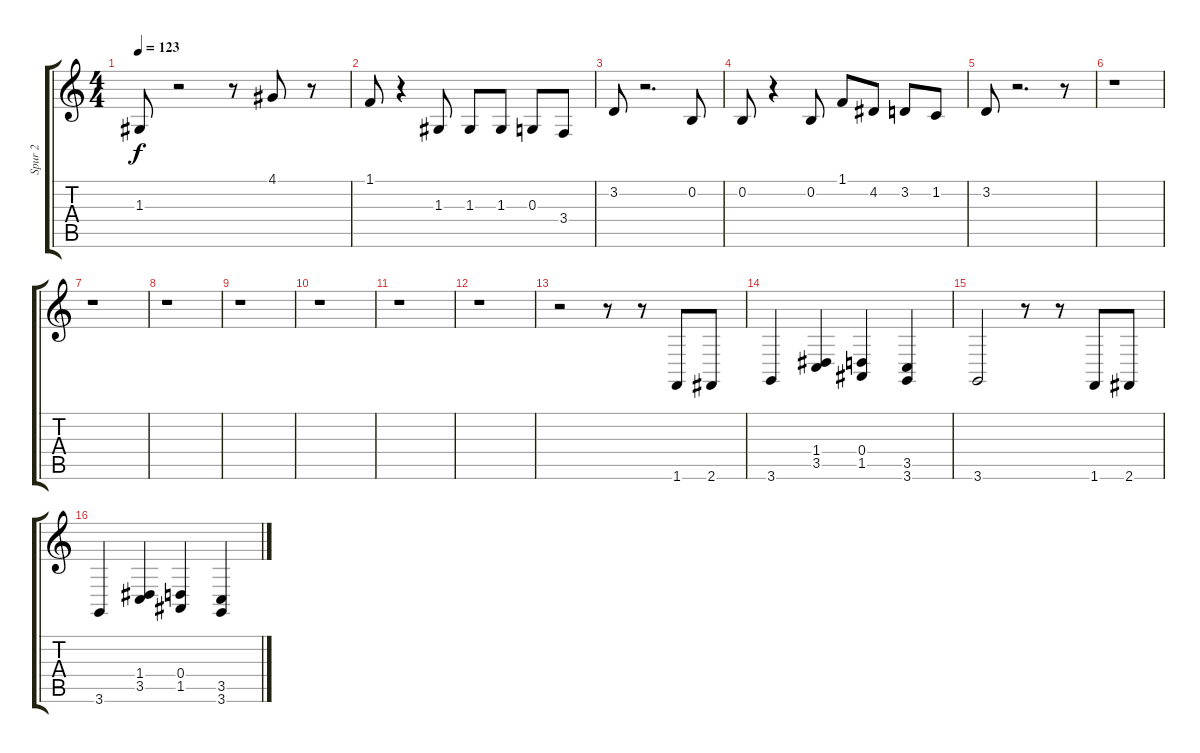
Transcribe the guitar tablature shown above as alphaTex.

\track ("Spur 2" "Spur 2") {instrument choiraahs}
\staff {score tabs}
\tuning (E4 B3 G3 D3 A2 E2) {hide}
\ts (4 4)
\tempo 123
\clef g2
\ks c
1.3.8{dy f} r.2 r.8 4.1.8 r.8 |
1.1.8 r.4 1.3.8 1.3.8 1.3.8 0.3.8 3.4.8 |
3.2.8 r.2{d} 0.2.8 |
0.2.8 r.4 0.2.8 1.1.8 4.2.8 3.2.8 1.2.8 |
3.2.8 r.2{d} r.8 |
r.1 |
r.1 |
r.1 |
r.1 |
r.1 |
r.1 |
r.1 |
r.2 r.8 r.8 1.6.8 2.6.8 |
3.6.4 (1.4 3.5).4 (0.4 1.5).4 (3.5 3.6).4 |
3.6.2 r.8 r.8 1.6.8 2.6.8 |
3.6.4 (1.4 3.5).4 (0.4 1.5).4 (3.5 3.6).4
